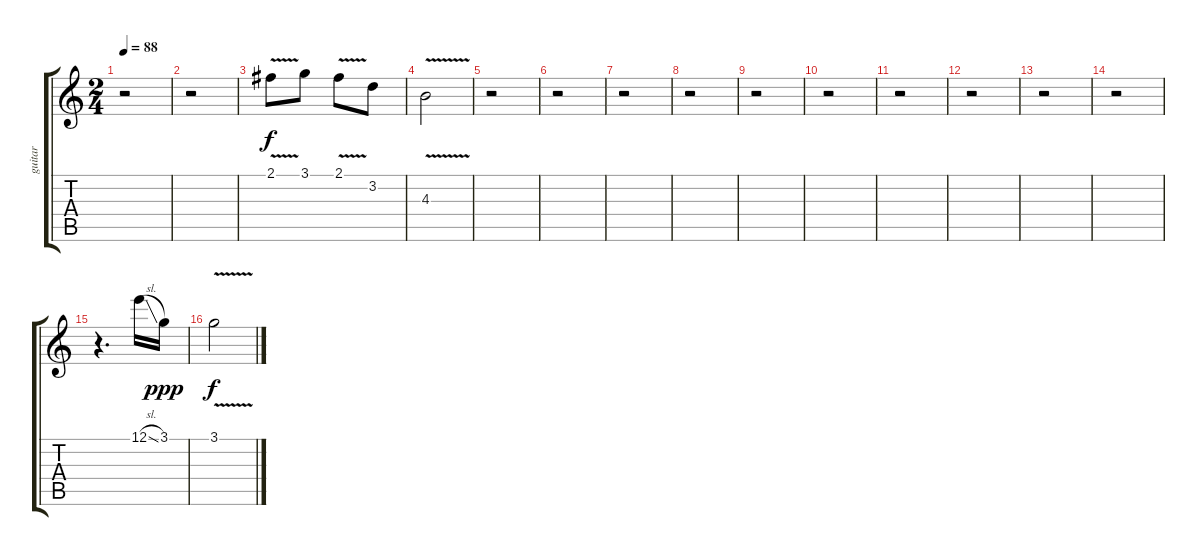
\track ("guitar    solo   one" "guitar    ") {instrument overdrivenguitar}
\staff {score tabs}
\tuning (E4 B3 G3 D3 A2 E2) {hide}
\ts (2 4)
\tempo 88
\clef g2
\ks c
r.2{dy f} |
r.2 |
2.1{v}.8 3.1.8 2.1{v}.8 3.2.8 |
4.3{v}.2 |
r.2 |
r.2 |
r.2 |
r.2 |
r.2 |
r.2 |
r.2 |
r.2 |
r.2 |
r.2 |
r.4{d} 12.1{sl}.16 3.1.16{dy ppp} |
3.1{v}.2{dy f}
